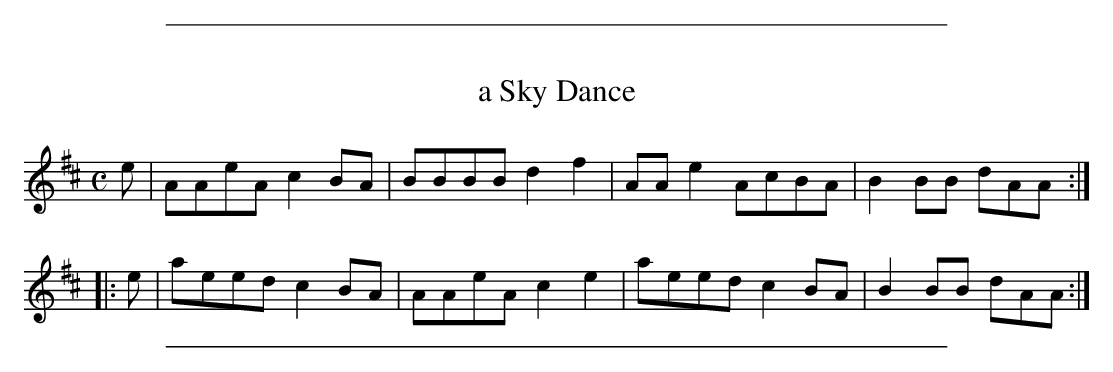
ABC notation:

X:1
T: a Sky Dance
M: C
L: 1/8
K: Amix
e | AAeA c2BA | BBBB d2f2 | AAe2 AcBA | B2BB dAA ::
e | aeed c2BA | AAeA c2e2 | aeed c2BA | B2BB dAA :|
